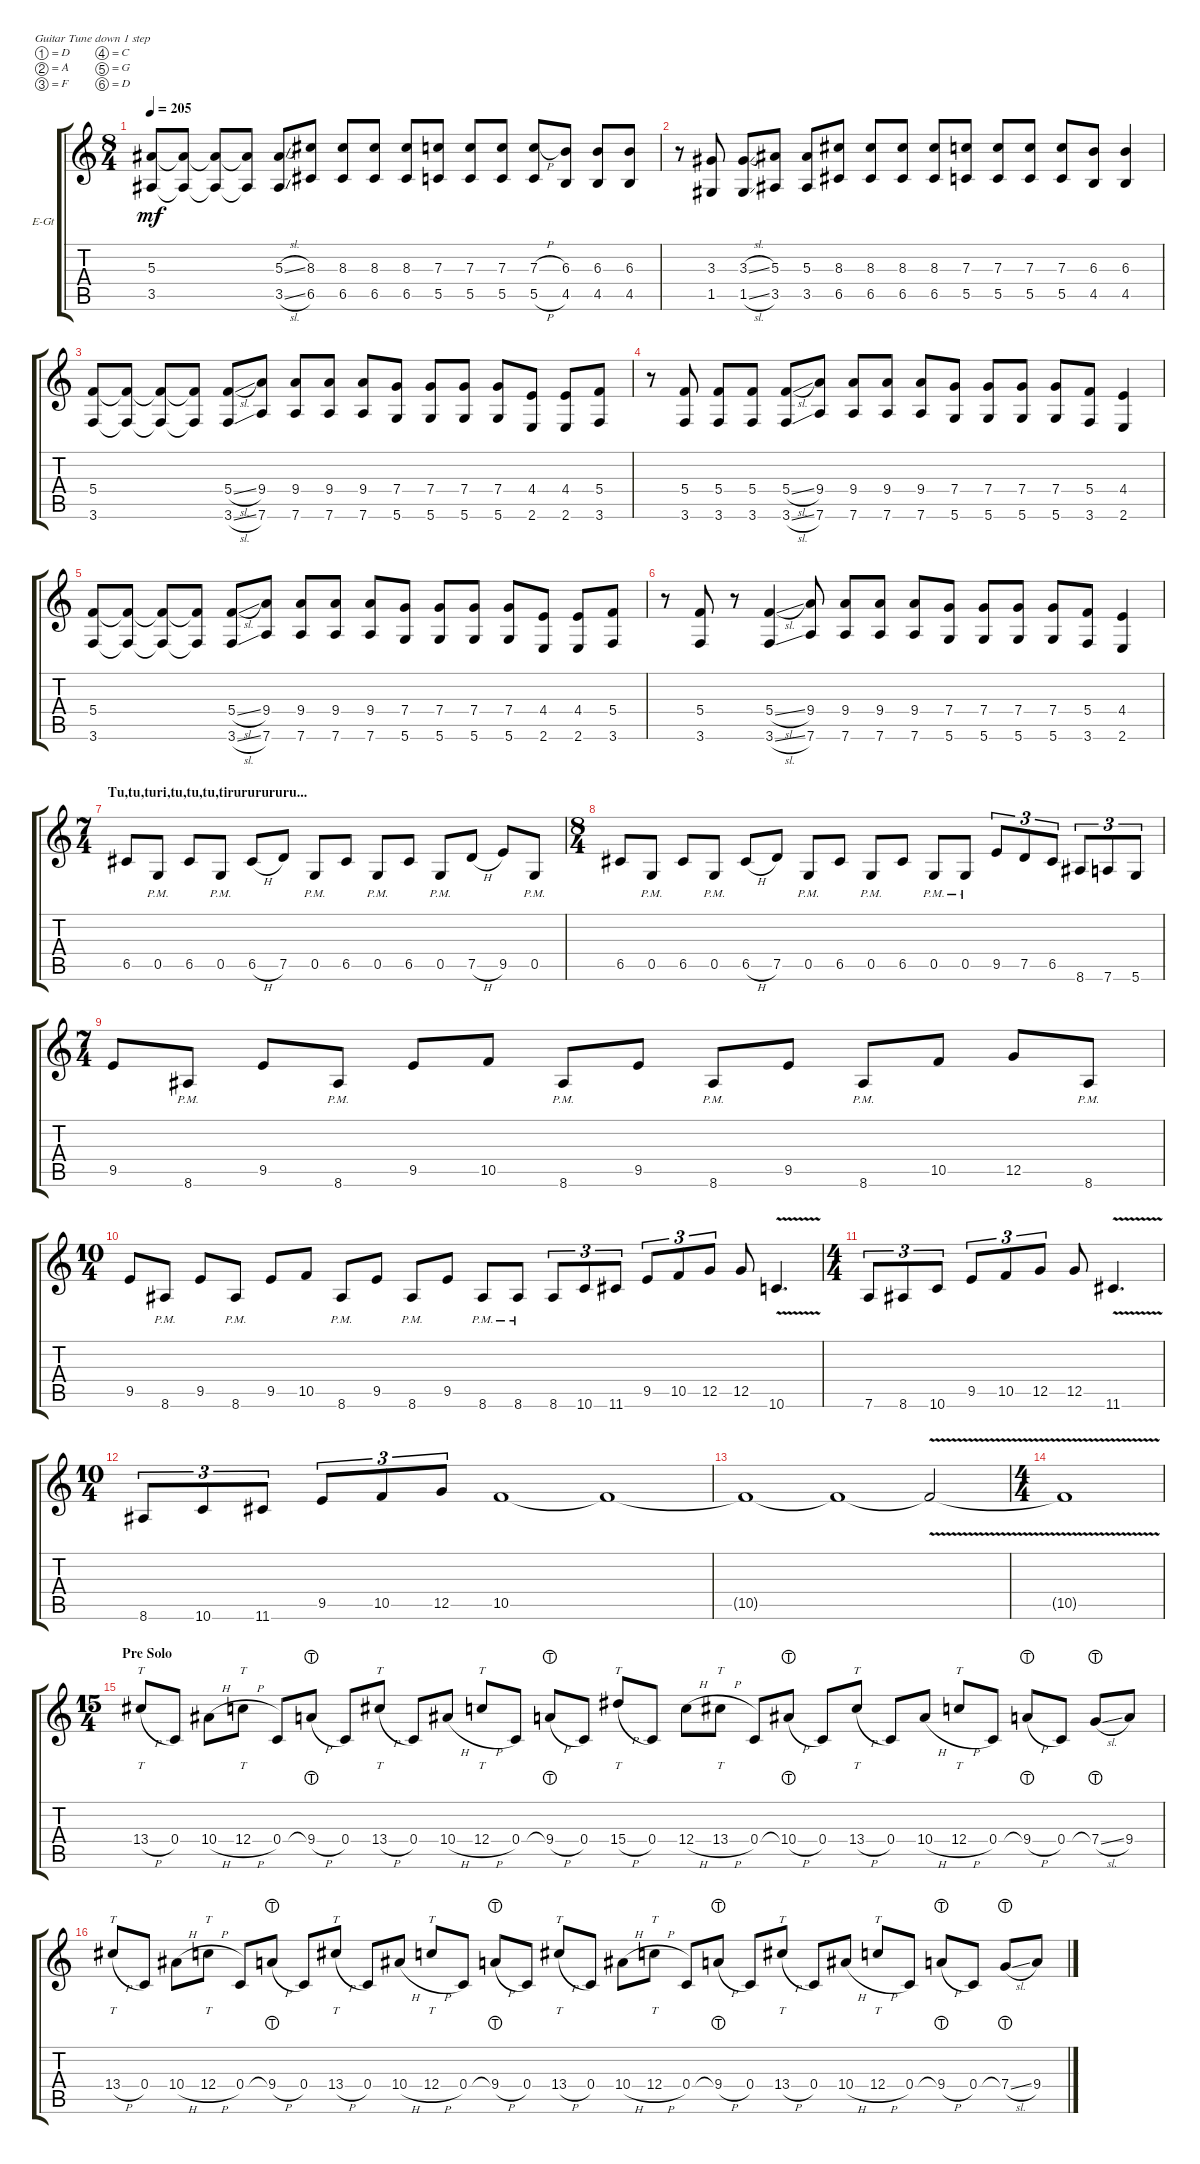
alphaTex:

\defaultSystemsLayout 4
\bracketExtendMode groupsimilarinstruments
\firstSystemTrackNameOrientation horizontal
\otherSystemsTrackNameOrientation horizontal
\track ("Mathieu Pascal" "E-Gt") {instrument distortionguitar}
\staff {score tabs}
\tuning (D4 A3 F3 C3 G2 D2)
\ts (8 4)
\tempo 205
\clef g2
\ks c
(3.5 5.3).8{dy mf} (3.5{t} 5.3{t}).8 (3.5{t} 5.3{t}).8 (3.5{t} 5.3{t}).8 (3.5{sl} 5.3{sl}).8 (6.5 8.3).8 (6.5 8.3).8 (6.5 8.3).8 (6.5 8.3).8 (5.5 7.3).8 (5.5 7.3).8 (5.5 7.3).8 (5.5{h} 7.3{h}).8 (4.5 6.3).8 (4.5 6.3).8 (4.5 6.3).8 |
r.8 (1.5 3.3).8 (1.5{sl} 3.3{sl}).8 (3.5 5.3).8 (3.5 5.3).8 (6.5 8.3).8 (6.5 8.3).8 (6.5 8.3).8 (6.5 8.3).8 (5.5 7.3).8 (5.5 7.3).8 (5.5 7.3).8 (5.5 7.3).8 (4.5 6.3).8 (4.5 6.3).4 |
(3.6 5.4).8 (3.6{t} 5.4{t}).8 (3.6{t} 5.4{t}).8 (3.6{t} 5.4{t}).8 (3.6{sl} 5.4{sl}).8 (7.6 9.4).8 (7.6 9.4).8 (7.6 9.4).8 (7.6 9.4).8 (5.6 7.4).8 (5.6 7.4).8 (5.6 7.4).8 (5.6 7.4).8 (2.6 4.4).8 (2.6 4.4).8 (3.6 5.4).8 |
r.8 (3.6 5.4).8 (3.6 5.4).8 (3.6 5.4).8 (3.6{sl} 5.4{sl}).8 (7.6 9.4).8 (7.6 9.4).8 (7.6 9.4).8 (7.6 9.4).8 (5.6 7.4).8 (5.6 7.4).8 (5.6 7.4).8 (5.6 7.4).8 (3.6 5.4).8 (2.6 4.4).4 |
(3.6 5.4).8 (3.6{t} 5.4{t}).8 (3.6{t} 5.4{t}).8 (3.6{t} 5.4{t}).8 (3.6{sl} 5.4{sl}).8 (7.6 9.4).8 (7.6 9.4).8 (7.6 9.4).8 (7.6 9.4).8 (5.6 7.4).8 (5.6 7.4).8 (5.6 7.4).8 (5.6 7.4).8 (2.6 4.4).8 (2.6 4.4).8 (3.6 5.4).8 |
r.8 (3.6 5.4).8 r.8 (3.6{sl} 5.4{sl}).4 (7.6 9.4).8 (7.6 9.4).8 (7.6 9.4).8 (7.6 9.4).8 (5.6 7.4).8 (5.6 7.4).8 (5.6 7.4).8 (5.6 7.4).8 (3.6 5.4).8 (2.6 4.4).4 |
\ts (7 4)
\section ("" "Tu,tu,turi,tu,tu,tu,tirururururu...")
6.5.8 0.5{pm}.8 6.5.8 0.5{pm}.8 6.5{h}.8 7.5.8 0.5{pm}.8 6.5.8 0.5{pm}.8 6.5.8 0.5{pm}.8 7.5{h}.8 9.5.8 0.5{pm}.8 |
\ts (8 4)
6.5.8 0.5{pm}.8 6.5.8 0.5{pm}.8 6.5{h}.8 7.5.8 0.5{pm}.8 6.5.8 0.5{pm}.8 6.5.8 0.5{pm}.8 0.5{pm}.8 9.5.8{tu (3 2)} 7.5.8{tu (3 2)} 6.5.8{tu (3 2)} 8.6.8{tu (3 2)} 7.6.8{tu (3 2)} 5.6.8{tu (3 2)} |
\ts (7 4)
9.5.8 8.6{pm}.8 9.5.8 8.6{pm}.8 9.5.8 10.5.8 8.6{pm}.8 9.5.8 8.6{pm}.8 9.5.8 8.6{pm}.8 10.5.8 12.5.8 8.6{pm}.8 |
\ts (10 4)
9.5.8 8.6{pm}.8 9.5.8 8.6{pm}.8 9.5.8 10.5.8 8.6{pm}.8 9.5.8 8.6{pm}.8 9.5.8 8.6{pm}.8 8.6{pm}.8 8.6.8{tu (3 2)} 10.6.8{tu (3 2)} 11.6.8{tu (3 2)} 9.5.8{tu (3 2)} 10.5.8{tu (3 2)} 12.5.8{tu (3 2)} 12.5.8 10.6{v}.4{d} |
\ts (4 4)
7.6.8{tu (3 2)} 8.6.8{tu (3 2)} 10.6.8{tu (3 2)} 9.5.8{tu (3 2)} 10.5.8{tu (3 2)} 12.5.8{tu (3 2)} 12.5.8 11.6{v}.4{d} |
\ts (10 4)
8.6.8{tu (3 2)} 10.6.8{tu (3 2)} 11.6.8{tu (3 2)} 9.5.8{tu (3 2)} 10.5.8{tu (3 2)} 12.5.8{tu (3 2)} 10.5.1 10.5{t}.1 |
10.5{t}.1 10.5{t}.1 10.5{v t}.2 |
\ts (4 4)
10.5{v t}.1 |
\ts (15 4)
\section ("" "Pre Solo")
13.4{h}.8{tt} 0.4.8 10.4{h}.8 12.4{h}.8{tt} 0.4.8 9.4{h lht}.8 0.4.8 13.4{h}.8{tt} 0.4.8 10.4{h}.8 12.4{h}.8{tt} 0.4.8 9.4{h lht}.8 0.4.8 15.4{h}.8{tt} 0.4.8 12.4{h}.8 13.4{h}.8{tt} 0.4.8 10.4{h lht}.8 0.4.8 13.4{h}.8{tt} 0.4.8 10.4{h}.8 12.4{h}.8{tt} 0.4.8 9.4{h lht}.8 0.4.8 7.4{sl lht}.8 9.4.8 |
13.4{h}.8{tt} 0.4.8 10.4{h}.8 12.4{h}.8{tt} 0.4.8 9.4{h lht}.8 0.4.8 13.4{h}.8{tt} 0.4.8 10.4{h}.8 12.4{h}.8{tt} 0.4.8 9.4{h lht}.8 0.4.8 13.4{h}.8{tt} 0.4.8 10.4{h}.8 12.4{h}.8{tt} 0.4.8 9.4{h lht}.8 0.4.8 13.4{h}.8{tt} 0.4.8 10.4{h}.8 12.4{h}.8{tt} 0.4.8 9.4{h lht}.8 0.4.8 7.4{sl lht}.8 9.4.8
